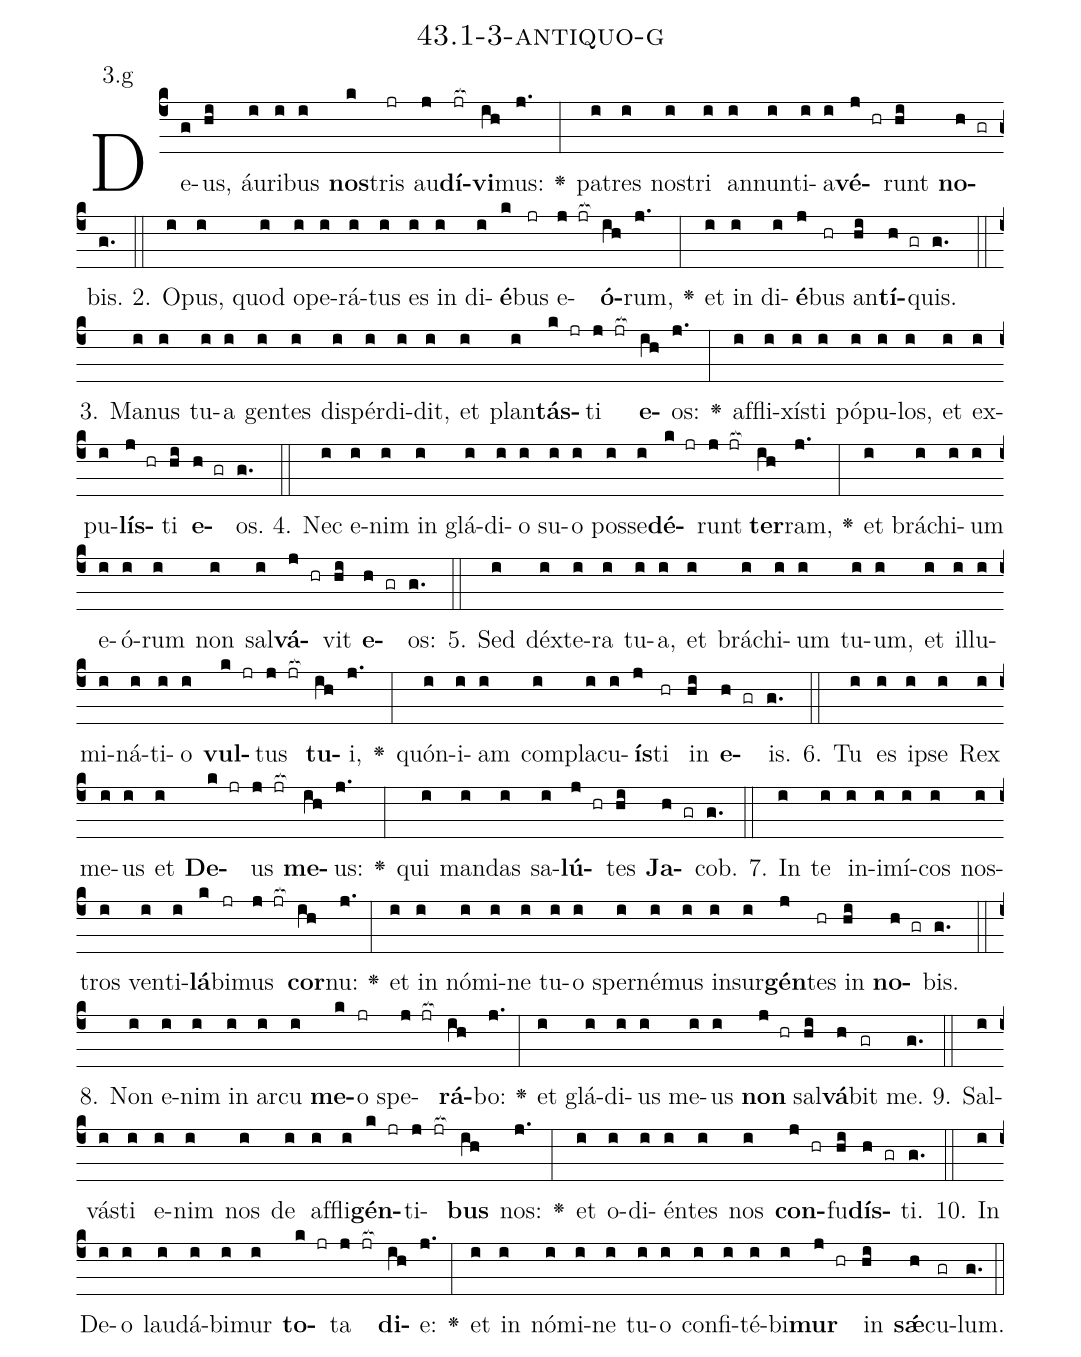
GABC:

name: 43.1-3-antiquo-g;
annotation: 3.g;
%%
(c4)De(g)us,(hi) áu(i)ri(i)bus(i) <b>nos</b>(k)tris(jr) au(j)<b>dí</b>(jr[ocb:1{])<b>vi</b>(ih[ocb:0}])mus:(j.) <v>\greheightstar</v>(:) pa(i)tres(i) nos(i)tri(i) an(i)nun(i)ti(i)a(i)<b>vé</b>(j hr)runt(hi) <b>no</b>(h gr)bis.(g.) (::)
2. O(i)pus,(i) quod(i) o(i)pe(i)rá(i)tus(i) es(i) in(i) di(i)<b>é</b>(k)bus(jr) e(j jr[ocb:1{])<b>ó</b>(ih[ocb:0}])rum,(j.) <v>\greheightstar</v>(:) et(i) in(i) di(i)<b>é</b>(j)bus(hr) an(hi)<b>tí</b>(h gr)quis.(g.) (::)
3. Ma(i)nus(i) tu(i)a(i) gen(i)tes(i) dis(i)pér(i)di(i)dit,(i) et(i) plan(i)<b>tás</b>(k jr)ti(j jr[ocb:1{]) <b>e</b>(ih[ocb:0}])os:(j.) <v>\greheightstar</v>(:) af(i)fli(i)xís(i)ti(i) pó(i)pu(i)los,(i) et(i) ex(i)pu(i)<b>lís</b>(j hr)ti(hi) <b>e</b>(h gr)os.(g.) (::)
4. Nec(i) e(i)nim(i) in(i) glá(i)di(i)o(i) su(i)o(i) pos(i)se(i)<b>dé</b>(k jr)runt(j jr[ocb:1{]) <b>ter</b>(ih[ocb:0}])ram,(j.) <v>\greheightstar</v>(:) et(i) brá(i)chi(i)um(i) e(i)ó(i)rum(i) non(i) sal(i)<b>vá</b>(j hr)vit(hi) <b>e</b>(h gr)os:(g.) (::)
5. Sed(i) déx(i)te(i)ra(i) tu(i)a,(i) et(i) brá(i)chi(i)um(i) tu(i)um,(i) et(i) il(i)lu(i)mi(i)ná(i)ti(i)o(i) <b>vul</b>(k jr)tus(j jr[ocb:1{]) <b>tu</b>(ih[ocb:0}])i,(j.) <v>\greheightstar</v>(:) quón(i)i(i)am(i) com(i)pla(i)cu(i)<b>ís</b>(j)ti(hr) in(hi) <b>e</b>(h gr)is.(g.) (::)
6. Tu(i) es(i) ip(i)se(i) Rex(i) me(i)us(i) et(i) <b>De</b>(k jr)us(j jr[ocb:1{]) <b>me</b>(ih[ocb:0}])us:(j.) <v>\greheightstar</v>(:) qui(i) man(i)das(i) sa(i)<b>lú</b>(j hr)tes(hi) <b>Ja</b>(h gr)cob.(g.) (::)
7. In(i) te(i) in(i)i(i)mí(i)cos(i) nos(i)tros(i) ven(i)ti(i)<b>lá</b>(k)bi(jr)mus(j jr[ocb:1{]) <b>cor</b>(ih[ocb:0}])nu:(j.) <v>\greheightstar</v>(:) et(i) in(i) nó(i)mi(i)ne(i) tu(i)o(i) sper(i)né(i)mus(i) in(i)sur(i)<b>gén</b>(j)tes(hr) in(hi) <b>no</b>(h gr)bis.(g.) (::)
8. Non(i) e(i)nim(i) in(i) ar(i)cu(i) <b>me</b>(k)o(jr) spe(j jr[ocb:1{])<b>rá</b>(ih[ocb:0}])bo:(j.) <v>\greheightstar</v>(:) et(i) glá(i)di(i)us(i) me(i)us(i) <b>non</b>(j hr) sal(hi)<b>vá</b>(h)bit(gr) me.(g.) (::)
9. Sal(i)vás(i)ti(i) e(i)nim(i) nos(i) de(i) af(i)fli(i)<b>gén</b>(k jr)ti(j jr[ocb:1{])<b>bus</b>(ih[ocb:0}]) nos:(j.) <v>\greheightstar</v>(:) et(i) o(i)di(i)én(i)tes(i) nos(i) <b>con</b>(j hr)fu(hi)<b>dís</b>(h gr)ti.(g.) (::)
10. In(i) De(i)o(i) lau(i)dá(i)bi(i)mur(i) <b>to</b>(k jr)ta(j jr[ocb:1{]) <b>di</b>(ih[ocb:0}])e:(j.) <v>\greheightstar</v>(:) et(i) in(i) nó(i)mi(i)ne(i) tu(i)o(i) con(i)fi(i)té(i)bi(i)<b>mur</b>(j hr) in(hi) <b>sǽ</b>(h)cu(gr)lum.(g.) (::)
